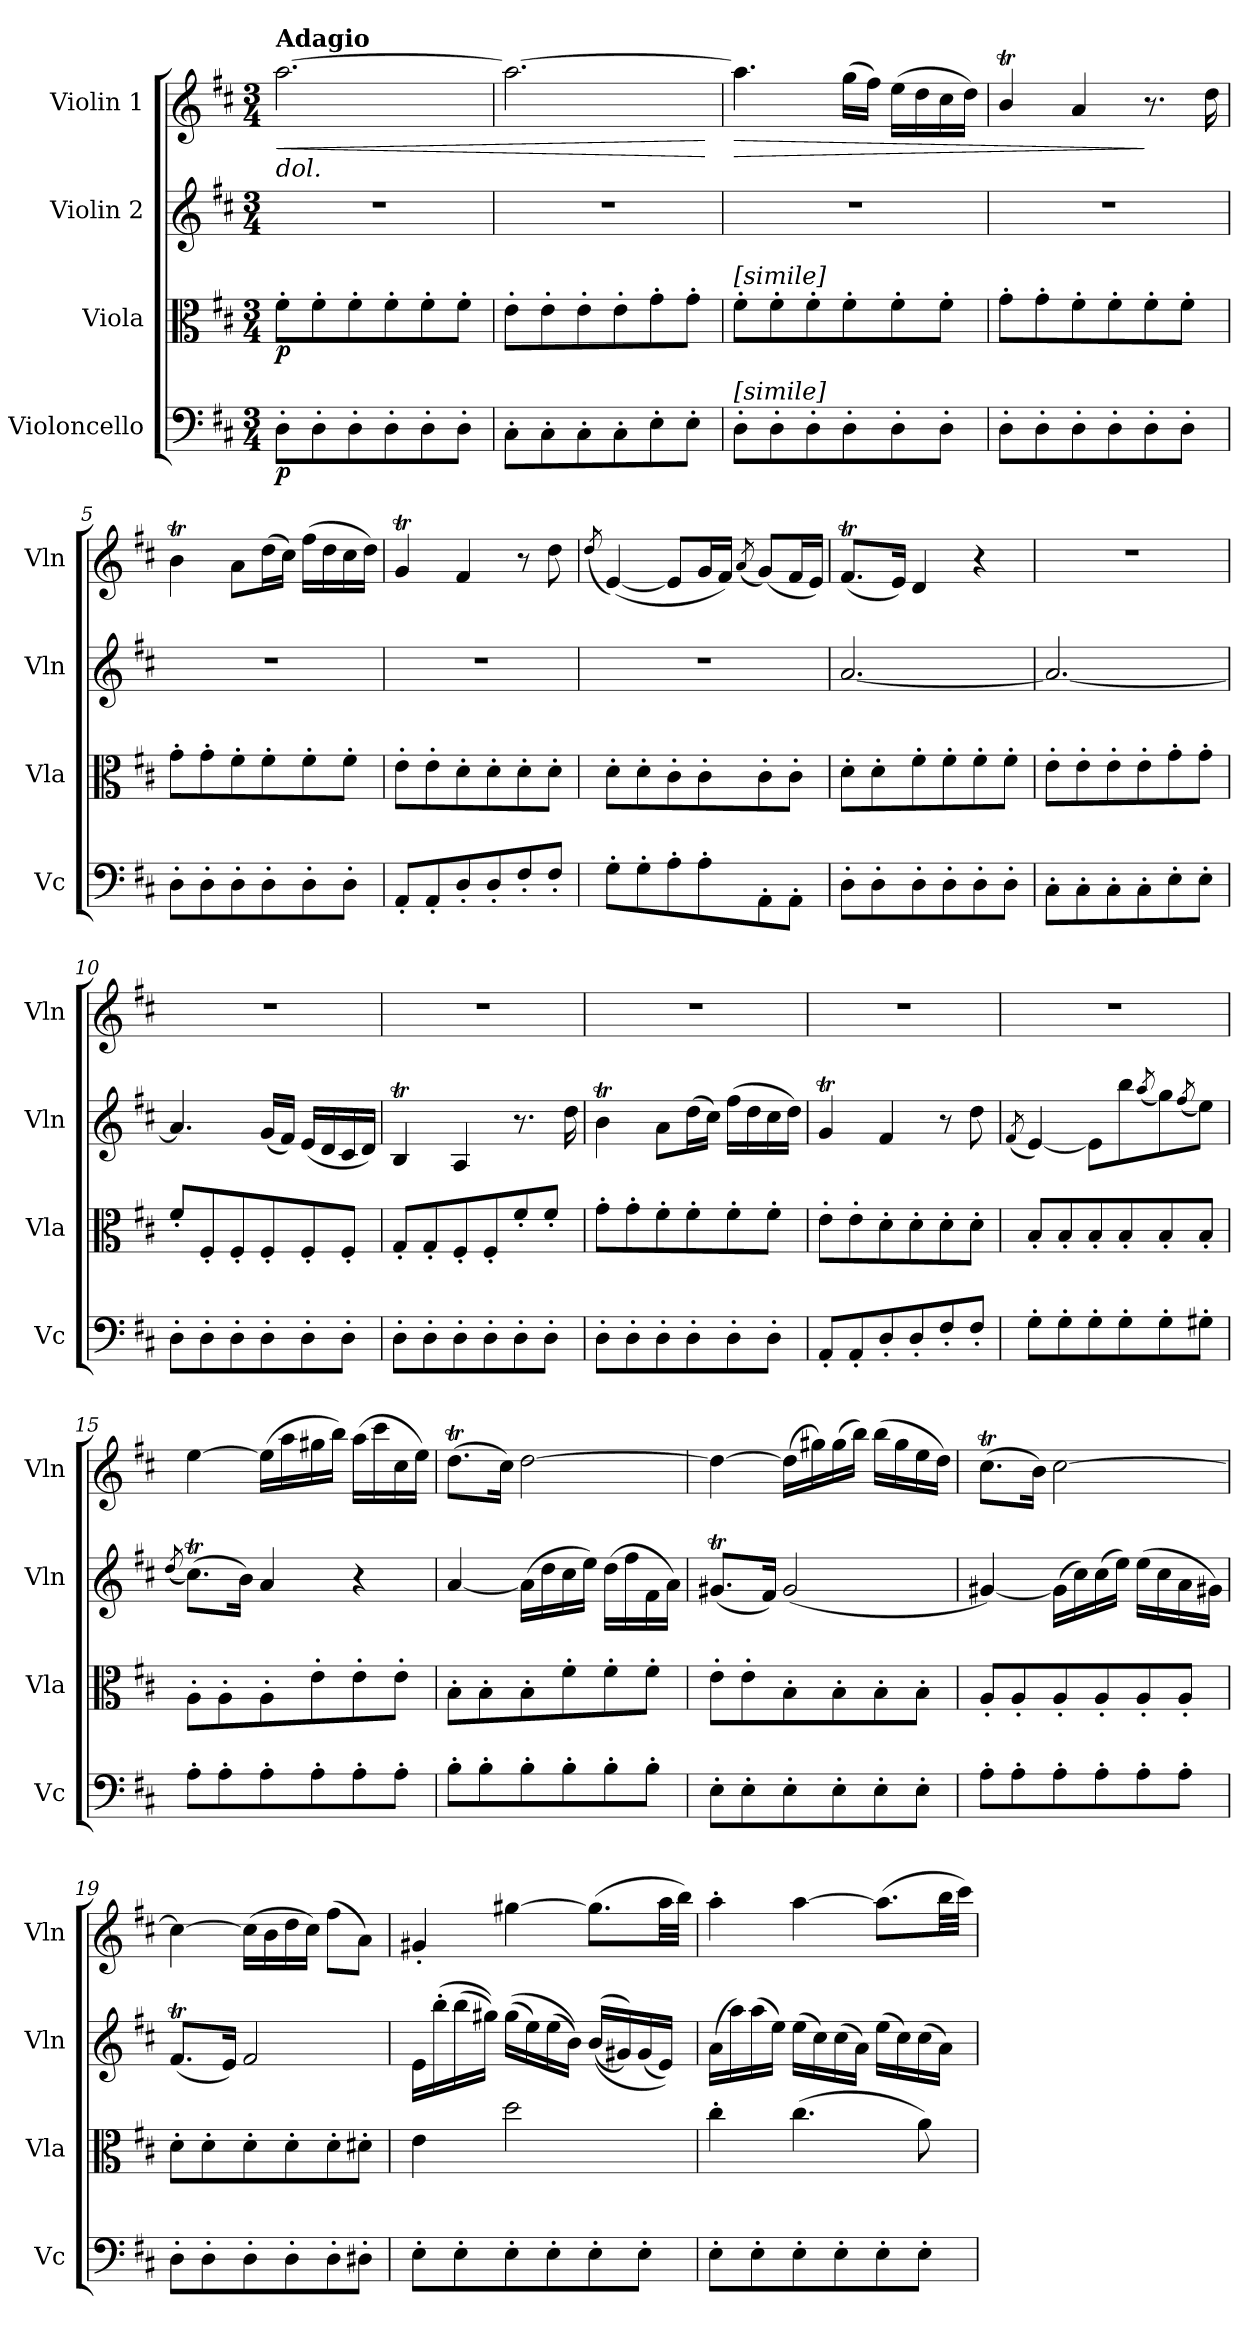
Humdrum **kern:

**kern	**dynam	**kern	**dynam	**kern	**dynam	**kern	**dynam
*part4	*part4	*part3	*part3	*part2	*part2	*part1	*part1
*staff4	*staff4	*staff3	*staff3	*staff2	*staff2	*staff1	*staff1
*I"Violoncello	*	*I"Viola	*	*I"Violin 2	*	*I"Violin 1	*
*I'Vc	*	*I'Vla	*	*I'Vln	*	*I'Vln	*
*clefF4	*	*clefC3	*	*clefG2	*	*clefG2	*
*k[f#c#]	*	*k[f#c#]	*	*k[f#c#]	*	*k[f#c#]	*
*M3/4	*	*M3/4	*	*M3/4	*	*M3/4	*
=1	=1	=1	=1	=1	=1	=1	=1
!	!	!	!	!	!	!LO:TX:a:B:t=Adagio	!
!	!	!	!	!	!	!LO:TX:b:i:t=dol.	!
!	!LO:DY:b	!	!LO:DY:b	!	!	!	!LO:HP:b
!	!	!	!	!	!	!	!LO:DY:n=1:b
8D'\L	p	8f#'\L	p	2.r	.	[2.aa\	< other-dynamics
8D'\	.	8f#'\	.	.	.	.	.
8D'\	.	8f#'\	.	.	.	.	.
8D'\	.	8f#'\	.	.	.	.	.
8D'\	.	8f#'\	.	.	.	.	.
8D'\J	.	8f#'\J	.	.	.	.	.
=2	=2	=2	=2	=2	=2	=2	=2
8C#'\L	.	8e'\L	.	2.r	.	2.aa\_	.
8C#'\	.	8e'\	.	.	.	.	.
8C#'\	.	8e'\	.	.	.	.	.
8C#'\	.	8e'\	.	.	.	.	.
8E'\	.	8g'\	.	.	.	.	.
8E'\J	.	8g'\J	.	.	.	.	.
.	.	.	.	.	.	.	[
=3	=3	=3	=3	=3	=3	=3	=3
!	!	!LO:TX:a:t=[simile]	!	!	!	!	!
!LO:TX:a:t=[simile]	!	!	!	!	!	!	!
!	!	!	!	!	!	!	!LO:HP:b
8D'\L	.	8f#'\L	.	2.r	.	4.aa\]	>
8D'\	.	8f#'\	.	.	.	.	.
8D'\	.	8f#'\	.	.	.	.	.
8D'\	.	8f#'\	.	.	.	(>16gg\LL	.
.	.	.	.	.	.	16ff#\JJ)	.
8D'\	.	8f#'\	.	.	.	(>16ee\LL	.
.	.	.	.	.	.	16dd\	.
8D'\J	.	8f#'\J	.	.	.	16cc#\	.
.	.	.	.	.	.	16dd\JJ)	.
=4	=4	=4	=4	=4	=4	=4	=4
8D'\L	.	8g'\L	.	2.r	.	4bT/	.
8D'\	.	8g'\	.	.	.	.	.
8D'\	.	8f#'\	.	.	.	4a/	.
8D'\	.	8f#'\	.	.	.	.	.
8D'\	.	8f#'\	.	.	.	8.r	]
8D'\J	.	8f#'\J	.	.	.	.	.
.	.	.	.	.	.	16dd\	.
!!LO:LB:g=z
=5	=5	=5	=5	=5	=5	=5	=5
8D'\L	.	8g'\L	.	2.r	.	4bT\	.
8D'\	.	8g'\	.	.	.	.	.
8D'\	.	8f#'\	.	.	.	8a\L	.
8D'\	.	8f#'\	.	.	.	(>16dd\L	.
.	.	.	.	.	.	16cc#\JJ)	.
8D'\	.	8f#'\	.	.	.	(>16ff#\LL	.
.	.	.	.	.	.	16dd\	.
8D'\J	.	8f#'\J	.	.	.	16cc#\	.
.	.	.	.	.	.	16dd\JJ)	.
=6	=6	=6	=6	=6	=6	=6	=6
8AA'/L	.	8e'\L	.	2.r	.	4gT/	.
8AA'/	.	8e'\	.	.	.	.	.
8D'/	.	8d'\	.	.	.	4f#/	.
8D'/	.	8d'\	.	.	.	.	.
8F#'/	.	8d'\	.	.	.	8r	.
8F#'/J	.	8d'\J	.	.	.	8dd\	.
=7	=7	=7	=7	=7	=7	=7	=7
.	.	.	.	.	.	(<8qdd/	.
8G'\L	.	8d'\L	.	2.r	.	(<[4e/)	.
8G'\	.	8d'\	.	.	.	.	.
8A'\	.	8c#'\	.	.	.	8e/L]	.
8A'\	.	8c#'\	.	.	.	16g/L	.
.	.	.	.	.	.	16f#/JJ)	.
.	.	.	.	.	.	(<8qa/	.
8AA'\	.	8c#'\	.	.	.	(<8g/L)	.
8AA'\J	.	8c#'\J	.	.	.	16f#/L	.
.	.	.	.	.	.	16e/JJ)	.
=8	=8	=8	=8	=8	=8	=8	=8
!	!	!	!	!	!LO:DY:b	!	!
8D'\L	.	8d'\L	.	[2.a/	other-dynamics	(<8.f#t/L	.
8D'\	.	8d'\	.	.	.	.	.
.	.	.	.	.	.	16e/Jk)	.
8D'\	.	8f#'\	.	.	.	4d/	.
8D'\	.	8f#'\	.	.	.	.	.
8D'\	.	8f#'\	.	.	.	4r	.
8D'\J	.	8f#'\J	.	.	.	.	.
=9	=9	=9	=9	=9	=9	=9	=9
8C#'\L	.	8e'\L	.	2.a/_	.	2.r	.
8C#'\	.	8e'\	.	.	.	.	.
8C#'\	.	8e'\	.	.	.	.	.
8C#'\	.	8e'\	.	.	.	.	.
8E'\	.	8g'\	.	.	.	.	.
8E'\J	.	8g'\J	.	.	.	.	.
!!LO:LB:g=z
=10	=10	=10	=10	=10	=10	=10	=10
8D'\L	.	8f#'/L	.	4.a/]	.	2.r	.
8D'\	.	8F#'/	.	.	.	.	.
8D'\	.	8F#'/	.	.	.	.	.
8D'\	.	8F#'/	.	(<16g/LL	.	.	.
.	.	.	.	16f#/JJ)	.	.	.
8D'\	.	8F#'/	.	(<16e/LL	.	.	.
.	.	.	.	16d/	.	.	.
8D'\J	.	8F#'/J	.	16c#/	.	.	.
.	.	.	.	16d/JJ)	.	.	.
=11	=11	=11	=11	=11	=11	=11	=11
8D'\L	.	8G'/L	.	4BT/	.	2.r	.
8D'\	.	8G'/	.	.	.	.	.
8D'\	.	8F#'/	.	4A/	.	.	.
8D'\	.	8F#'/	.	.	.	.	.
8D'\	.	8f#'/	.	8.r	.	.	.
8D'\J	.	8f#'/J	.	.	.	.	.
.	.	.	.	16dd\	.	.	.
=12	=12	=12	=12	=12	=12	=12	=12
8D'\L	.	8g'\L	.	4bT\	.	2.r	.
8D'\	.	8g'\	.	.	.	.	.
8D'\	.	8f#'\	.	8a\L	.	.	.
8D'\	.	8f#'\	.	(>16dd\L	.	.	.
.	.	.	.	16cc#\JJ)	.	.	.
8D'\	.	8f#'\	.	(>16ff#\LL	.	.	.
.	.	.	.	16dd\	.	.	.
8D'\J	.	8f#'\J	.	16cc#\	.	.	.
.	.	.	.	16dd\JJ)	.	.	.
=13	=13	=13	=13	=13	=13	=13	=13
8AA'/L	.	8e'\L	.	4gT/	.	2.r	.
8AA'/	.	8e'\	.	.	.	.	.
8D'/	.	8d'\	.	4f#/	.	.	.
8D'/	.	8d'\	.	.	.	.	.
8F#'/	.	8d'\	.	8r	.	.	.
8F#'/J	.	8d'\J	.	8dd\	.	.	.
!!LO:LB:g=z
=14	=14	=14	=14	=14	=14	=14	=14
.	.	.	.	(<8qf#/	.	.	.
8G'\L	.	8B'/L	.	[4e/)	.	2.r	.
8G'\	.	8B'/	.	.	.	.	.
8G'\	.	8B'/	.	8e\L]	.	.	.
8G'\	.	8B'/	.	8bb\	.	.	.
.	.	.	.	(<8qaa/	.	.	.
8G'\	.	8B'/	.	8gg\)	.	.	.
.	.	.	.	(<8qff#/	.	.	.
8G#X'\J	.	8B'/J	.	8ee\J)	.	.	.
=15	=15	=15	=15	=15	=15	=15	=15
.	.	.	.	(<8qdd/	.	.	.
8A'\L	.	8A'\L	.	(>8.cc#t\L)	.	[4ee\	.
8A'\	.	8A'\	.	.	.	.	.
.	.	.	.	16b\Jk)	.	.	.
8A'\	.	8A'\	.	4a/	.	(>16ee\LL]	.
.	.	.	.	.	.	16aa\	.
8A'\	.	8e'\	.	.	.	16gg#X\	.
.	.	.	.	.	.	16bb\JJ)	.
8A'\	.	8e'\	.	4r	.	(>16aa\LL	.
.	.	.	.	.	.	16ccc#\	.
8A'\J	.	8e'\J	.	.	.	16cc#\	.
.	.	.	.	.	.	16ee\JJ)	.
=16	=16	=16	=16	=16	=16	=16	=16
8B'\L	.	8B'\L	.	[4a/	.	(>8.ddT\L	.
8B'\	.	8B'\	.	.	.	.	.
.	.	.	.	.	.	16cc#\Jk)	.
8B'\	.	8B'\	.	(>16a\LL]	.	[2dd\	.
.	.	.	.	16dd\	.	.	.
8B'\	.	8f#'\	.	16cc#\	.	.	.
.	.	.	.	16ee\JJ)	.	.	.
8B'\	.	8f#'\	.	(>16dd\LL	.	.	.
.	.	.	.	16ff#\	.	.	.
8B'\J	.	8f#'\J	.	16f#\	.	.	.
.	.	.	.	16a\JJ)	.	.	.
=17	=17	=17	=17	=17	=17	=17	=17
8E'\L	.	8e'\L	.	(<8.g#Xt/L	.	4dd\_	.
8E'\	.	8e'\	.	.	.	.	.
.	.	.	.	16f#/Jk)	.	.	.
8E'\	.	8B'\	.	(<2g#/	.	(>16dd\LL]	.
.	.	.	.	.	.	16gg#X\)	.
8E'\	.	8B'\	.	.	.	(>16gg#\	.
.	.	.	.	.	.	16bb\JJ)	.
8E'\	.	8B'\	.	.	.	(>16bb\LL	.
.	.	.	.	.	.	16gg#\	.
8E'\J	.	8B'\J	.	.	.	16ee\	.
.	.	.	.	.	.	16dd\JJ)	.
!!LO:PB:g=z
=18	=18	=18	=18	=18	=18	=18	=18
8A'\L	.	8A'/L	.	[4g#X/)	.	(>8.cc#t\L	.
8A'\	.	8A'/	.	.	.	.	.
.	.	.	.	.	.	16b\Jk)	.
8A'\	.	8A'/	.	(>16g#\LL]	.	[2cc#\	.
.	.	.	.	16cc#\)	.	.	.
8A'\	.	8A'/	.	(>16cc#\	.	.	.
.	.	.	.	16ee\JJ)	.	.	.
8A'\	.	8A'/	.	(>16ee\LL	.	.	.
.	.	.	.	16cc#\	.	.	.
8A'\J	.	8A'/J	.	16a\	.	.	.
.	.	.	.	16g#X\JJ)	.	.	.
=19	=19	=19	=19	=19	=19	=19	=19
8D'\L	.	8d'\L	.	(<8.f#t/L	.	4cc#\_	.
8D'\	.	8d'\	.	.	.	.	.
.	.	.	.	16e/Jk)	.	.	.
8D'\	.	8d'\	.	2f#/	.	(>16cc#\LL]	.
.	.	.	.	.	.	16b\	.
8D'\	.	8d'\	.	.	.	16dd\	.
.	.	.	.	.	.	16cc#\JJ)	.
8D'\	.	8d'\	.	.	.	(>8ff#\L	.
8D#X'\J	.	8d#X'\J	.	.	.	8a\J)	.
=20	=20	=20	=20	=20	=20	=20	=20
8E'\L	.	4e\	.	16e\LL	.	4g#X'/	.
.	.	.	.	(<16bb'\	.	.	.
8E'\	.	.	.	(>16bb\	.	.	.
.	.	.	.	16gg#X\JJ))	.	.	.
8E'\	.	2dd\	.	(>(<16gg#\LL	.	[4gg#X\	.
.	.	.	.	16ee\)	.	.	.
8E'\	.	.	.	(>16ee\	.	.	.
.	.	.	.	16b\JJ))	.	.	.
8E'\	.	.	.	(<(<(>16b/LL	.	(>8.gg#\L]	.
.	.	.	.	16g#X/))	.	.	.
8E'\J	.	.	.	(<16g#/	.	.	.
.	.	.	.	16e/JJ))	.	32aa\LL	.
.	.	.	.	.	.	32bb\JJJ)	.
!!LO:LB:g=z
=21	=21	=21	=21	=21	=21	=21	=21
8E'\L	.	4cc#'\	.	(>16a\LL	.	4aa'\	.
.	.	.	.	16aa\)	.	.	.
8E'\	.	.	.	(>16aa\	.	.	.
.	.	.	.	16ee\JJ)	.	.	.
8E'\	.	(>4.cc#\	.	(>16ee\LL	.	[4aa\	.
.	.	.	.	16cc#\)	.	.	.
8E'\	.	.	.	(>16cc#\	.	.	.
.	.	.	.	16a\JJ)	.	.	.
8E'\	.	.	.	(>16ee\LL	.	(>8.aa\L]	.
.	.	.	.	16cc#\)	.	.	.
8E'\J	.	8a\)	.	(>16cc#\	.	.	.
.	.	.	.	16a\JJ)	.	32bb\LL	.
.	.	.	.	.	.	32ccc#\JJJ)	.
=	=	=	=	=	=	=	=
*-	*-	*-	*-	*-	*-	*-	*-
